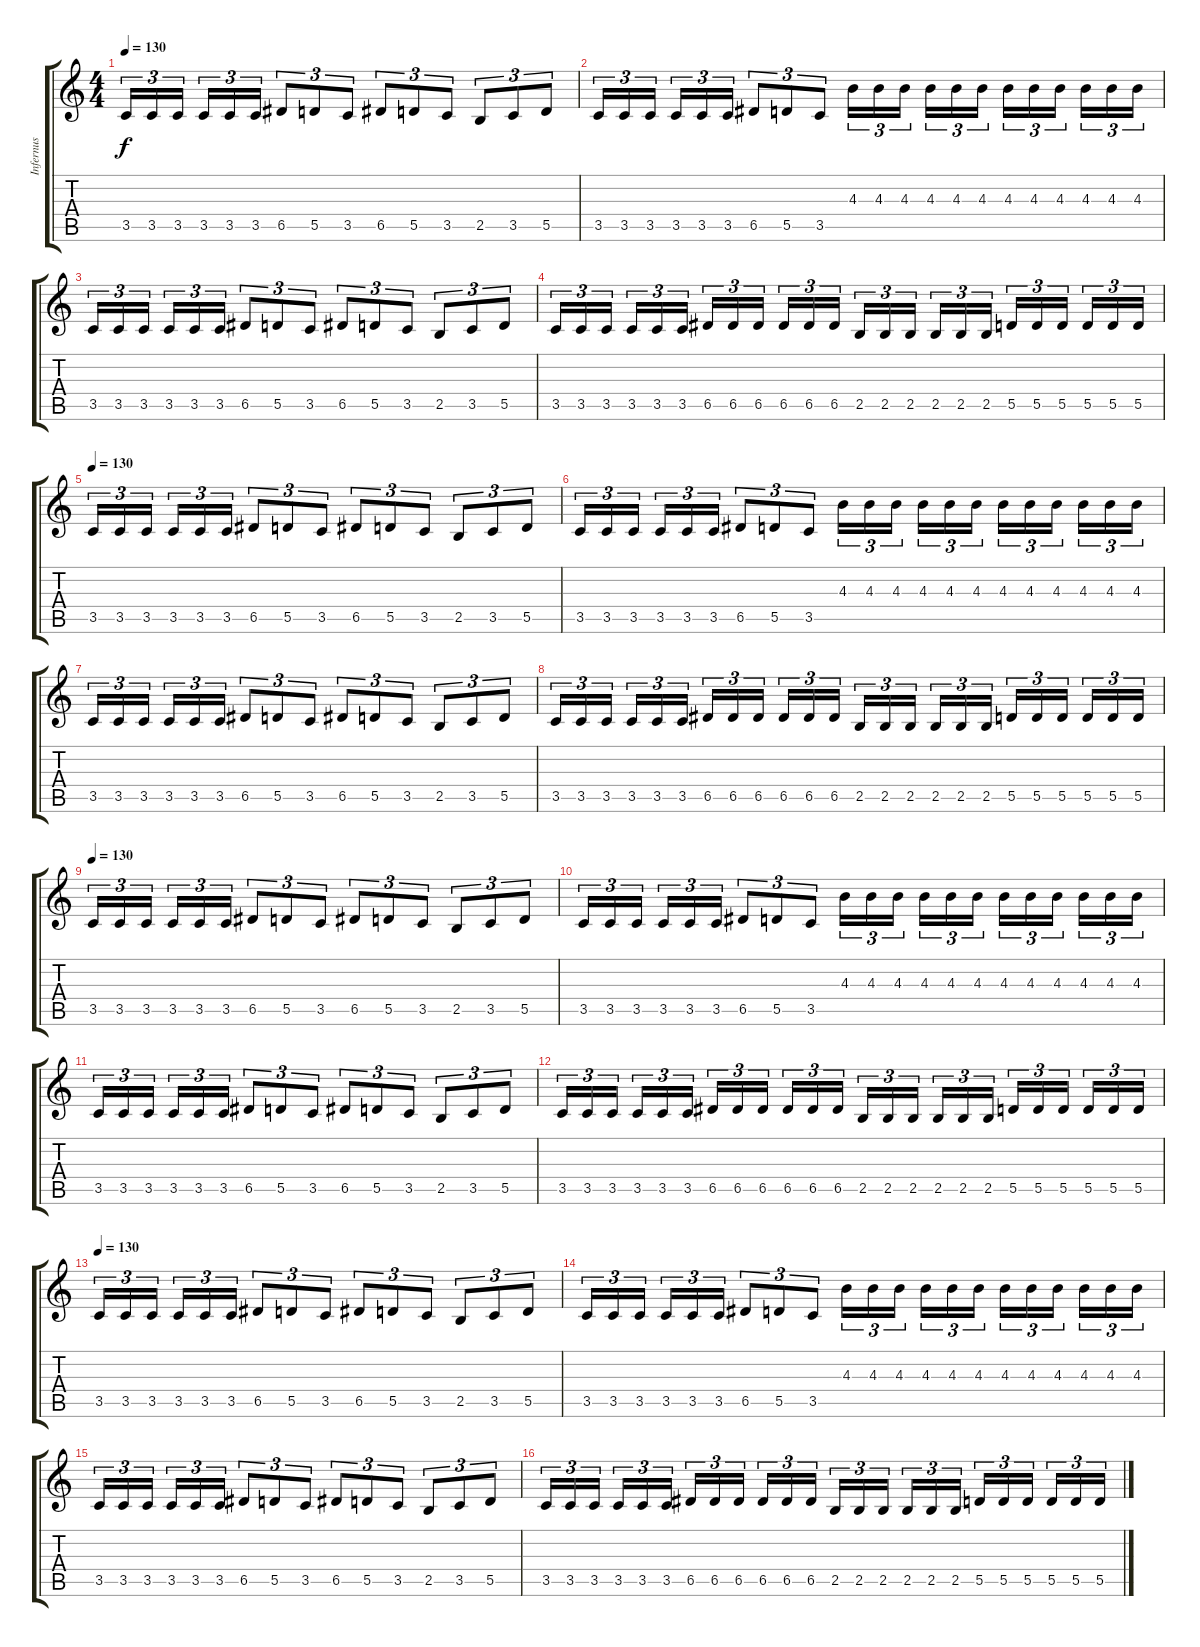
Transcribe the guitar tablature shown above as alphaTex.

\track ("Infernus" "Infernus") {instrument distortionguitar}
\staff {score tabs}
\tuning (E4 B3 G3 D3 A2 E2) {hide}
\ts (4 4)
\tempo 130
\clef g2
\ks c
3.5.16{tu (3 2) dy f} 3.5.16{tu (3 2)} 3.5.16{tu (3 2)} 3.5.16{tu (3 2)} 3.5.16{tu (3 2)} 3.5.16{tu (3 2)} 6.5.8{tu (3 2)} 5.5.8{tu (3 2)} 3.5.8{tu (3 2)} 6.5.8{tu (3 2)} 5.5.8{tu (3 2)} 3.5.8{tu (3 2)} 2.5.8{tu (3 2)} 3.5.8{tu (3 2)} 5.5.8{tu (3 2)} |
3.5.16{tu (3 2)} 3.5.16{tu (3 2)} 3.5.16{tu (3 2)} 3.5.16{tu (3 2)} 3.5.16{tu (3 2)} 3.5.16{tu (3 2)} 6.5.8{tu (3 2)} 5.5.8{tu (3 2)} 3.5.8{tu (3 2)} 4.3.16{tu (3 2)} 4.3.16{tu (3 2)} 4.3.16{tu (3 2)} 4.3.16{tu (3 2)} 4.3.16{tu (3 2)} 4.3.16{tu (3 2)} 4.3.16{tu (3 2)} 4.3.16{tu (3 2)} 4.3.16{tu (3 2)} 4.3.16{tu (3 2)} 4.3.16{tu (3 2)} 4.3.16{tu (3 2)} |
3.5.16{tu (3 2)} 3.5.16{tu (3 2)} 3.5.16{tu (3 2)} 3.5.16{tu (3 2)} 3.5.16{tu (3 2)} 3.5.16{tu (3 2)} 6.5.8{tu (3 2)} 5.5.8{tu (3 2)} 3.5.8{tu (3 2)} 6.5.8{tu (3 2)} 5.5.8{tu (3 2)} 3.5.8{tu (3 2)} 2.5.8{tu (3 2)} 3.5.8{tu (3 2)} 5.5.8{tu (3 2)} |
3.5.16{tu (3 2)} 3.5.16{tu (3 2)} 3.5.16{tu (3 2)} 3.5.16{tu (3 2)} 3.5.16{tu (3 2)} 3.5.16{tu (3 2)} 6.5.16{tu (3 2)} 6.5.16{tu (3 2)} 6.5.16{tu (3 2)} 6.5.16{tu (3 2)} 6.5.16{tu (3 2)} 6.5.16{tu (3 2)} 2.5.16{tu (3 2)} 2.5.16{tu (3 2)} 2.5.16{tu (3 2)} 2.5.16{tu (3 2)} 2.5.16{tu (3 2)} 2.5.16{tu (3 2)} 5.5.16{tu (3 2)} 5.5.16{tu (3 2)} 5.5.16{tu (3 2)} 5.5.16{tu (3 2)} 5.5.16{tu (3 2)} 5.5.16{tu (3 2)} |
\tempo 130
3.5.16{tu (3 2)} 3.5.16{tu (3 2)} 3.5.16{tu (3 2)} 3.5.16{tu (3 2)} 3.5.16{tu (3 2)} 3.5.16{tu (3 2)} 6.5.8{tu (3 2)} 5.5.8{tu (3 2)} 3.5.8{tu (3 2)} 6.5.8{tu (3 2)} 5.5.8{tu (3 2)} 3.5.8{tu (3 2)} 2.5.8{tu (3 2)} 3.5.8{tu (3 2)} 5.5.8{tu (3 2)} |
3.5.16{tu (3 2)} 3.5.16{tu (3 2)} 3.5.16{tu (3 2)} 3.5.16{tu (3 2)} 3.5.16{tu (3 2)} 3.5.16{tu (3 2)} 6.5.8{tu (3 2)} 5.5.8{tu (3 2)} 3.5.8{tu (3 2)} 4.3.16{tu (3 2)} 4.3.16{tu (3 2)} 4.3.16{tu (3 2)} 4.3.16{tu (3 2)} 4.3.16{tu (3 2)} 4.3.16{tu (3 2)} 4.3.16{tu (3 2)} 4.3.16{tu (3 2)} 4.3.16{tu (3 2)} 4.3.16{tu (3 2)} 4.3.16{tu (3 2)} 4.3.16{tu (3 2)} |
3.5.16{tu (3 2)} 3.5.16{tu (3 2)} 3.5.16{tu (3 2)} 3.5.16{tu (3 2)} 3.5.16{tu (3 2)} 3.5.16{tu (3 2)} 6.5.8{tu (3 2)} 5.5.8{tu (3 2)} 3.5.8{tu (3 2)} 6.5.8{tu (3 2)} 5.5.8{tu (3 2)} 3.5.8{tu (3 2)} 2.5.8{tu (3 2)} 3.5.8{tu (3 2)} 5.5.8{tu (3 2)} |
3.5.16{tu (3 2)} 3.5.16{tu (3 2)} 3.5.16{tu (3 2)} 3.5.16{tu (3 2)} 3.5.16{tu (3 2)} 3.5.16{tu (3 2)} 6.5.16{tu (3 2)} 6.5.16{tu (3 2)} 6.5.16{tu (3 2)} 6.5.16{tu (3 2)} 6.5.16{tu (3 2)} 6.5.16{tu (3 2)} 2.5.16{tu (3 2)} 2.5.16{tu (3 2)} 2.5.16{tu (3 2)} 2.5.16{tu (3 2)} 2.5.16{tu (3 2)} 2.5.16{tu (3 2)} 5.5.16{tu (3 2)} 5.5.16{tu (3 2)} 5.5.16{tu (3 2)} 5.5.16{tu (3 2)} 5.5.16{tu (3 2)} 5.5.16{tu (3 2)} |
\tempo 130
3.5.16{tu (3 2)} 3.5.16{tu (3 2)} 3.5.16{tu (3 2)} 3.5.16{tu (3 2)} 3.5.16{tu (3 2)} 3.5.16{tu (3 2)} 6.5.8{tu (3 2)} 5.5.8{tu (3 2)} 3.5.8{tu (3 2)} 6.5.8{tu (3 2)} 5.5.8{tu (3 2)} 3.5.8{tu (3 2)} 2.5.8{tu (3 2)} 3.5.8{tu (3 2)} 5.5.8{tu (3 2)} |
3.5.16{tu (3 2)} 3.5.16{tu (3 2)} 3.5.16{tu (3 2)} 3.5.16{tu (3 2)} 3.5.16{tu (3 2)} 3.5.16{tu (3 2)} 6.5.8{tu (3 2)} 5.5.8{tu (3 2)} 3.5.8{tu (3 2)} 4.3.16{tu (3 2)} 4.3.16{tu (3 2)} 4.3.16{tu (3 2)} 4.3.16{tu (3 2)} 4.3.16{tu (3 2)} 4.3.16{tu (3 2)} 4.3.16{tu (3 2)} 4.3.16{tu (3 2)} 4.3.16{tu (3 2)} 4.3.16{tu (3 2)} 4.3.16{tu (3 2)} 4.3.16{tu (3 2)} |
3.5.16{tu (3 2)} 3.5.16{tu (3 2)} 3.5.16{tu (3 2)} 3.5.16{tu (3 2)} 3.5.16{tu (3 2)} 3.5.16{tu (3 2)} 6.5.8{tu (3 2)} 5.5.8{tu (3 2)} 3.5.8{tu (3 2)} 6.5.8{tu (3 2)} 5.5.8{tu (3 2)} 3.5.8{tu (3 2)} 2.5.8{tu (3 2)} 3.5.8{tu (3 2)} 5.5.8{tu (3 2)} |
3.5.16{tu (3 2)} 3.5.16{tu (3 2)} 3.5.16{tu (3 2)} 3.5.16{tu (3 2)} 3.5.16{tu (3 2)} 3.5.16{tu (3 2)} 6.5.16{tu (3 2)} 6.5.16{tu (3 2)} 6.5.16{tu (3 2)} 6.5.16{tu (3 2)} 6.5.16{tu (3 2)} 6.5.16{tu (3 2)} 2.5.16{tu (3 2)} 2.5.16{tu (3 2)} 2.5.16{tu (3 2)} 2.5.16{tu (3 2)} 2.5.16{tu (3 2)} 2.5.16{tu (3 2)} 5.5.16{tu (3 2)} 5.5.16{tu (3 2)} 5.5.16{tu (3 2)} 5.5.16{tu (3 2)} 5.5.16{tu (3 2)} 5.5.16{tu (3 2)} |
\tempo 130
3.5.16{tu (3 2)} 3.5.16{tu (3 2)} 3.5.16{tu (3 2)} 3.5.16{tu (3 2)} 3.5.16{tu (3 2)} 3.5.16{tu (3 2)} 6.5.8{tu (3 2)} 5.5.8{tu (3 2)} 3.5.8{tu (3 2)} 6.5.8{tu (3 2)} 5.5.8{tu (3 2)} 3.5.8{tu (3 2)} 2.5.8{tu (3 2)} 3.5.8{tu (3 2)} 5.5.8{tu (3 2)} |
3.5.16{tu (3 2)} 3.5.16{tu (3 2)} 3.5.16{tu (3 2)} 3.5.16{tu (3 2)} 3.5.16{tu (3 2)} 3.5.16{tu (3 2)} 6.5.8{tu (3 2)} 5.5.8{tu (3 2)} 3.5.8{tu (3 2)} 4.3.16{tu (3 2)} 4.3.16{tu (3 2)} 4.3.16{tu (3 2)} 4.3.16{tu (3 2)} 4.3.16{tu (3 2)} 4.3.16{tu (3 2)} 4.3.16{tu (3 2)} 4.3.16{tu (3 2)} 4.3.16{tu (3 2)} 4.3.16{tu (3 2)} 4.3.16{tu (3 2)} 4.3.16{tu (3 2)} |
3.5.16{tu (3 2)} 3.5.16{tu (3 2)} 3.5.16{tu (3 2)} 3.5.16{tu (3 2)} 3.5.16{tu (3 2)} 3.5.16{tu (3 2)} 6.5.8{tu (3 2)} 5.5.8{tu (3 2)} 3.5.8{tu (3 2)} 6.5.8{tu (3 2)} 5.5.8{tu (3 2)} 3.5.8{tu (3 2)} 2.5.8{tu (3 2)} 3.5.8{tu (3 2)} 5.5.8{tu (3 2)} |
3.5.16{tu (3 2)} 3.5.16{tu (3 2)} 3.5.16{tu (3 2)} 3.5.16{tu (3 2)} 3.5.16{tu (3 2)} 3.5.16{tu (3 2)} 6.5.16{tu (3 2)} 6.5.16{tu (3 2)} 6.5.16{tu (3 2)} 6.5.16{tu (3 2)} 6.5.16{tu (3 2)} 6.5.16{tu (3 2)} 2.5.16{tu (3 2)} 2.5.16{tu (3 2)} 2.5.16{tu (3 2)} 2.5.16{tu (3 2)} 2.5.16{tu (3 2)} 2.5.16{tu (3 2)} 5.5.16{tu (3 2)} 5.5.16{tu (3 2)} 5.5.16{tu (3 2)} 5.5.16{tu (3 2)} 5.5.16{tu (3 2)} 5.5.16{tu (3 2)}
